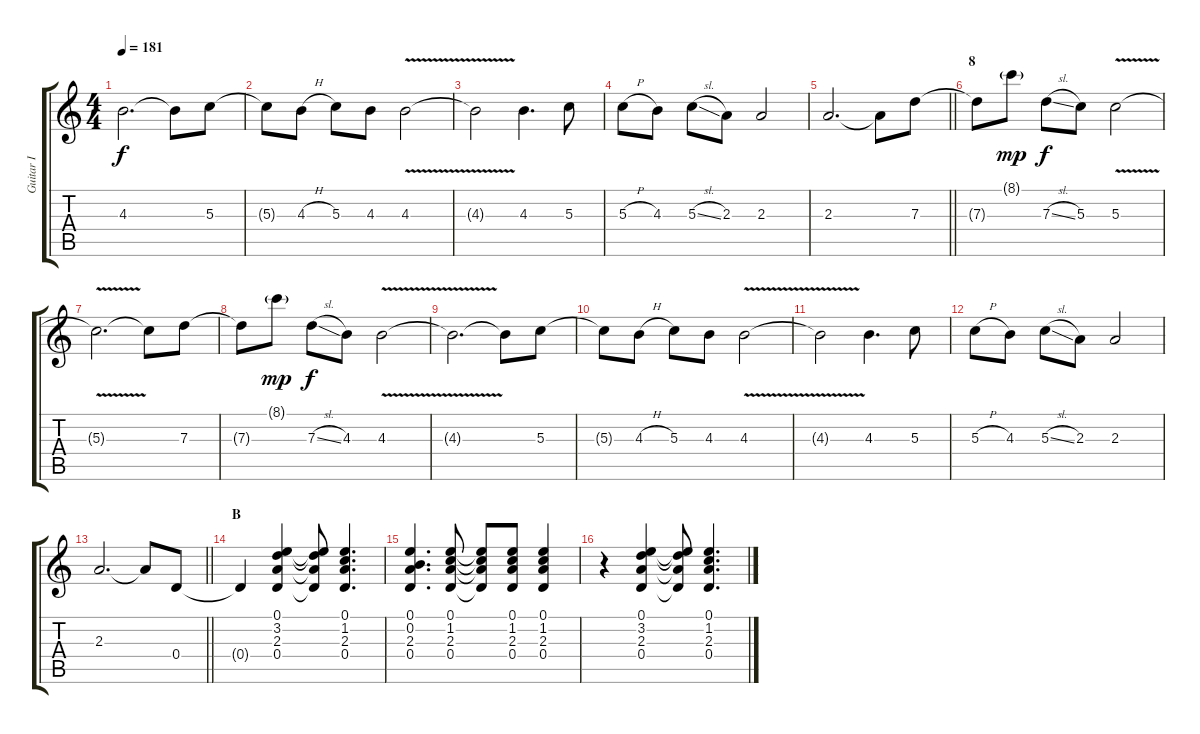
\track ("Guitar I" "Guitar I") {instrument distortionguitar}
\staff {score tabs}
\tuning (E4 B3 G3 D3 A2 E2) {hide}
\ts (4 4)
\tempo 181
\clef g2
\ks c
4.3{t}.2{d dy f} 4.3{t}.8 5.3.8 |
5.3{t}.8 4.3{h}.8 5.3.8 4.3.8 4.3{v}.2 |
4.3{t}.2 4.3.4{d} 5.3.8 |
5.3{h}.8 4.3.8 5.3{sl}.8 2.3.8 2.3.2 |
\barLineRight lightlight
2.3.2{d} 2.3{t}.8 7.3.8 |
\section ("" "8")
7.3{t}.8 8.1{g}.8{dy mp} 7.3{sl}.8{dy f} 5.3.8 5.3{v}.2 |
5.3{t}.2{d} 5.3{t}.8 7.3.8 |
7.3{t}.8 8.1{g}.8{dy mp} 7.3{sl}.8{dy f} 4.3.8 4.3{v}.2 |
4.3{t}.2{d} 4.3{t}.8 5.3.8 |
5.3{t}.8 4.3{h}.8 5.3.8 4.3.8 4.3{v}.2 |
4.3{t}.2 4.3.4{d} 5.3.8 |
5.3{h}.8 4.3.8 5.3{sl}.8 2.3.8 2.3.2 |
\barLineRight lightlight
2.3.2{d} 2.3{t}.8 0.4.8 |
\section ("" "B")
0.4{t}.4 (0.1 3.2 2.3 0.4).4 (0.1{t} 3.2{t} 2.3{t} 0.4{t}).8 (0.1 1.2 2.3 0.4).4{d} |
(0.1 0.2 2.3 0.4).4{d} (0.1 1.2 2.3 0.4).8 (0.1{t} 1.2{t} 2.3{t} 0.4{t}).8 (0.1 1.2 2.3 0.4).8 (0.1 1.2 2.3 0.4).4 |
r.4 (0.1 3.2 2.3 0.4).4 (0.1{t} 3.2{t} 2.3{t} 0.4{t}).8 (0.1 1.2 2.3 0.4).4{d}
